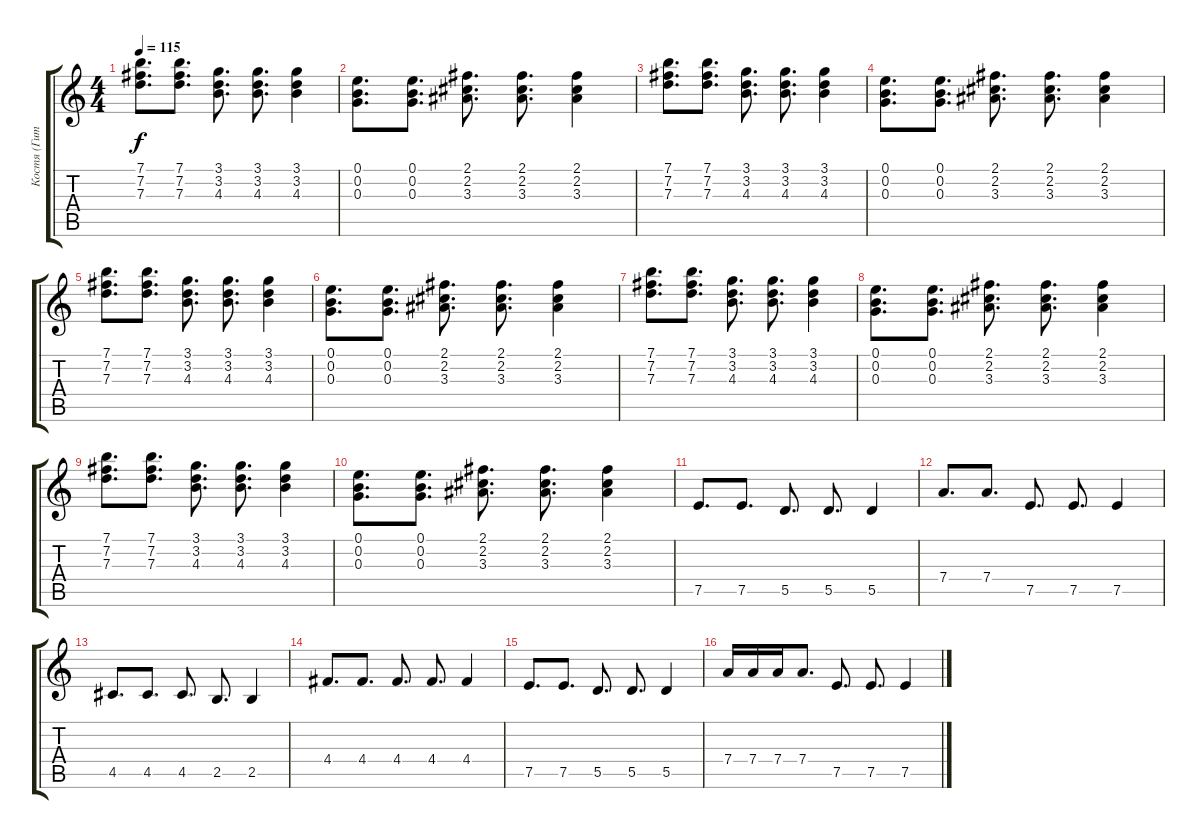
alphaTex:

\track ("Костя (Гитара)" "Костя (Гит") {instrument acousticguitarsteel bank 1}
\staff {score tabs}
\tuning (E4 B3 G3 D3 A2 E2) {hide}
\ts (4 4)
\tempo 115
\clef g2
\ks c
(7.1 7.2 7.3).8{d dy f} (7.1 7.2 7.3).8{d} (3.1 3.2 4.3).8{d} (3.1 3.2 4.3).8{d} (3.1 3.2 4.3).4 |
(0.1 0.2 0.3).8{d} (0.1 0.2 0.3).8{d} (2.1 2.2 3.3).8{d} (2.1 2.2 3.3).8{d} (2.1 2.2 3.3).4 |
(7.1 7.2 7.3).8{d} (7.1 7.2 7.3).8{d} (3.1 3.2 4.3).8{d} (3.1 3.2 4.3).8{d} (3.1 3.2 4.3).4 |
(0.1 0.2 0.3).8{d} (0.1 0.2 0.3).8{d} (2.1 2.2 3.3).8{d} (2.1 2.2 3.3).8{d} (2.1 2.2 3.3).4 |
(7.1 7.2 7.3).8{d} (7.1 7.2 7.3).8{d} (3.1 3.2 4.3).8{d} (3.1 3.2 4.3).8{d} (3.1 3.2 4.3).4 |
(0.1 0.2 0.3).8{d} (0.1 0.2 0.3).8{d} (2.1 2.2 3.3).8{d} (2.1 2.2 3.3).8{d} (2.1 2.2 3.3).4 |
(7.1 7.2 7.3).8{d} (7.1 7.2 7.3).8{d} (3.1 3.2 4.3).8{d} (3.1 3.2 4.3).8{d} (3.1 3.2 4.3).4 |
(0.1 0.2 0.3).8{d} (0.1 0.2 0.3).8{d} (2.1 2.2 3.3).8{d} (2.1 2.2 3.3).8{d} (2.1 2.2 3.3).4 |
(7.1 7.2 7.3).8{d} (7.1 7.2 7.3).8{d} (3.1 3.2 4.3).8{d} (3.1 3.2 4.3).8{d} (3.1 3.2 4.3).4 |
(0.1 0.2 0.3).8{d} (0.1 0.2 0.3).8{d} (2.1 2.2 3.3).8{d} (2.1 2.2 3.3).8{d} (2.1 2.2 3.3).4 |
7.5.8{d} 7.5.8{d} 5.5.8{d} 5.5.8{d} 5.5.4 |
7.4.8{d} 7.4.8{d} 7.5.8{d} 7.5.8{d} 7.5.4 |
4.5.8{d} 4.5.8{d} 4.5.8{d} 2.5.8{d} 2.5.4 |
4.4.8{d} 4.4.8{d} 4.4.8{d} 4.4.8{d} 4.4.4 |
7.5.8{d} 7.5.8{d} 5.5.8{d} 5.5.8{d} 5.5.4 |
7.4.16 7.4.16 7.4.16 7.4.8{d} 7.5.8{d} 7.5.8{d} 7.5.4
